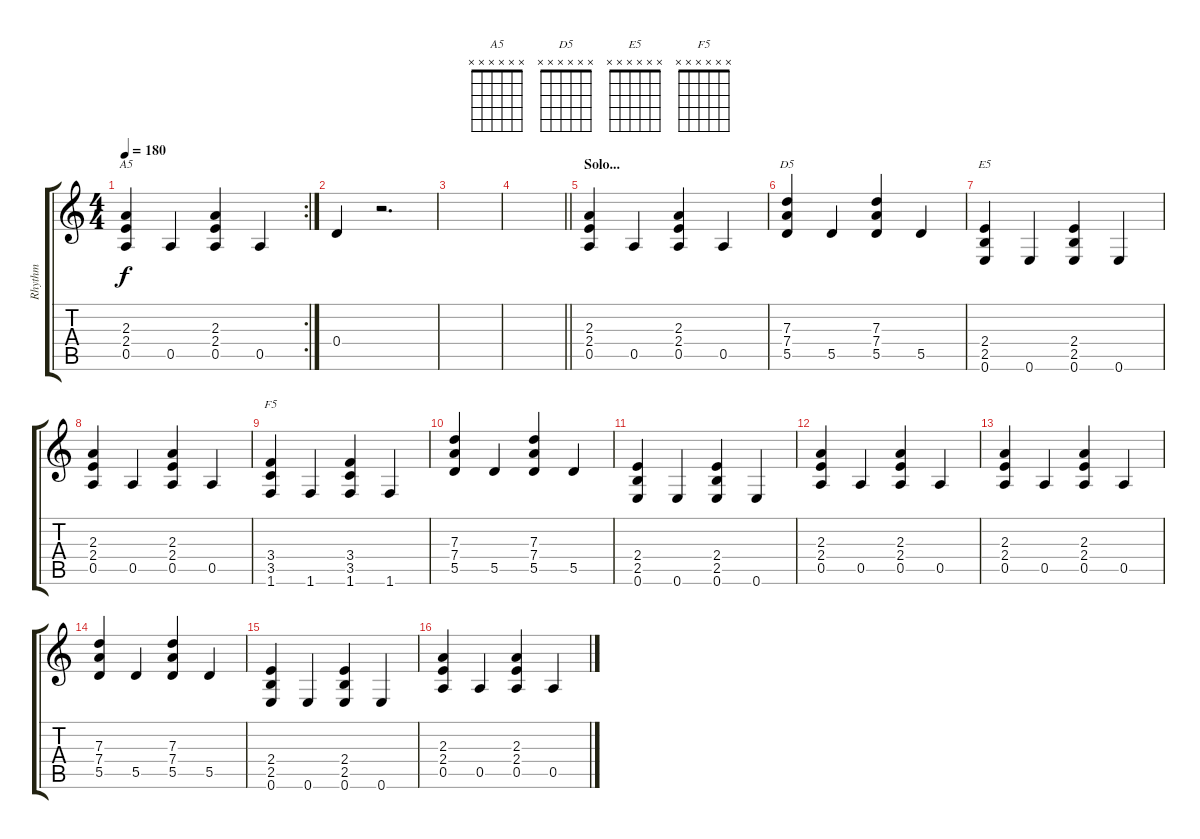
\track ("Rhythm" "Rhythm") {instrument distortionguitar}
\staff {score tabs}
\tuning (E4 B3 G3 D3 A2 E2) {hide}
\chord ("A5" x x x x x x)
\chord ("D5" x x x x x x)
\chord ("E5" x x x x x x)
\chord ("F5" x x x x x x)
\rc 2
\ts (4 4)
\tempo 180
\clef g2
\ks c
(2.3 2.4 0.5).4{ch "A5" dy f} 0.5.4 (2.3 2.4 0.5).4 0.5.4 |
0.4.4 r.2{d} |
|
\barLineRight lightlight
|
\section ("" "Solo...")
(2.3 2.4 0.5).4 0.5.4 (2.3 2.4 0.5).4 0.5.4 |
(7.3 7.4 5.5).4{ch "D5"} 5.5.4 (7.3 7.4 5.5).4 5.5.4 |
(2.4 2.5 0.6).4{ch "E5"} 0.6.4 (2.4 2.5 0.6).4 0.6.4 |
(2.3 2.4 0.5).4 0.5.4 (2.3 2.4 0.5).4 0.5.4 |
(3.4 3.5 1.6).4{ch "F5"} 1.6.4 (3.4 3.5 1.6).4 1.6.4 |
(7.3 7.4 5.5).4 5.5.4 (7.3 7.4 5.5).4 5.5.4 |
(2.4 2.5 0.6).4 0.6.4 (2.4 2.5 0.6).4 0.6.4 |
(2.3 2.4 0.5).4 0.5.4 (2.3 2.4 0.5).4 0.5.4 |
(2.3 2.4 0.5).4 0.5.4 (2.3 2.4 0.5).4 0.5.4 |
(7.3 7.4 5.5).4 5.5.4 (7.3 7.4 5.5).4 5.5.4 |
(2.4 2.5 0.6).4 0.6.4 (2.4 2.5 0.6).4 0.6.4 |
(2.3 2.4 0.5).4 0.5.4 (2.3 2.4 0.5).4 0.5.4
